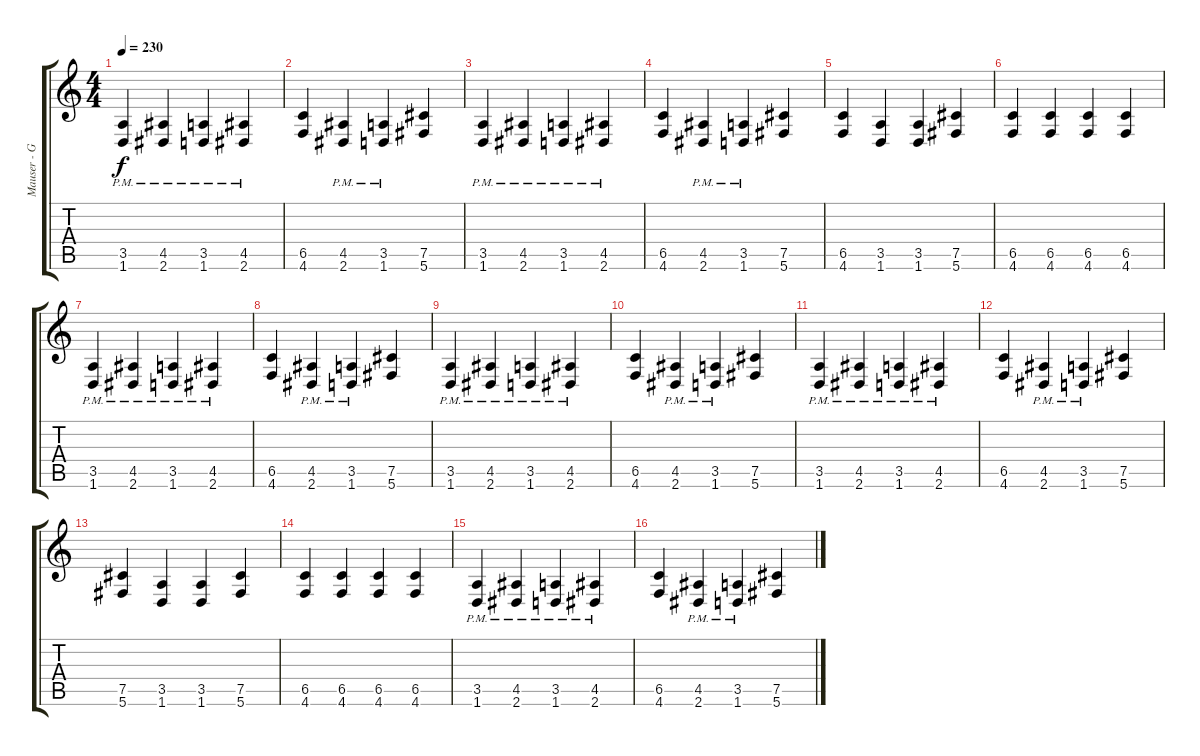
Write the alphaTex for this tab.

\track ("Mauser - Guitar" "Mauser - G") {instrument distortionguitar}
\staff {score tabs}
\tuning (Db4 Ab3 E3 B2 Gb2 Db2) {hide}
\ts (4 4)
\tempo 230
\clef g2
\ks c
(3.5{pm} 1.6{pm}).4{dy f} (4.5{pm} 2.6{pm}).4 (3.5{pm} 1.6{pm}).4 (4.5{pm} 2.6{pm}).4 |
(6.5 4.6).4 (4.5{pm} 2.6{pm}).4 (3.5{pm} 1.6{pm}).4 (7.5 5.6).4 |
(3.5{pm} 1.6{pm}).4 (4.5{pm} 2.6{pm}).4 (3.5{pm} 1.6{pm}).4 (4.5{pm} 2.6{pm}).4 |
(6.5 4.6).4 (4.5{pm} 2.6{pm}).4 (3.5{pm} 1.6{pm}).4 (7.5 5.6).4 |
(6.5 4.6).4 (3.5 1.6).4 (3.5 1.6).4 (7.5 5.6).4 |
(6.5 4.6).4 (6.5 4.6).4 (6.5 4.6).4 (6.5 4.6).4 |
(3.5{pm} 1.6{pm}).4 (4.5{pm} 2.6{pm}).4 (3.5{pm} 1.6{pm}).4 (4.5{pm} 2.6{pm}).4 |
(6.5 4.6).4 (4.5{pm} 2.6{pm}).4 (3.5{pm} 1.6{pm}).4 (7.5 5.6).4 |
(3.5{pm} 1.6{pm}).4 (4.5{pm} 2.6{pm}).4 (3.5{pm} 1.6{pm}).4 (4.5{pm} 2.6{pm}).4 |
(6.5 4.6).4 (4.5{pm} 2.6{pm}).4 (3.5{pm} 1.6{pm}).4 (7.5 5.6).4 |
(3.5{pm} 1.6{pm}).4 (4.5{pm} 2.6{pm}).4 (3.5{pm} 1.6{pm}).4 (4.5{pm} 2.6{pm}).4 |
(6.5 4.6).4 (4.5{pm} 2.6{pm}).4 (3.5{pm} 1.6{pm}).4 (7.5 5.6).4 |
(7.5 5.6).4 (3.5 1.6).4 (3.5 1.6).4 (7.5 5.6).4 |
(6.5 4.6).4 (6.5 4.6).4 (6.5 4.6).4 (6.5 4.6).4 |
(3.5{pm} 1.6{pm}).4 (4.5{pm} 2.6{pm}).4 (3.5{pm} 1.6{pm}).4 (4.5{pm} 2.6{pm}).4 |
(6.5 4.6).4 (4.5{pm} 2.6{pm}).4 (3.5{pm} 1.6{pm}).4 (7.5 5.6).4
